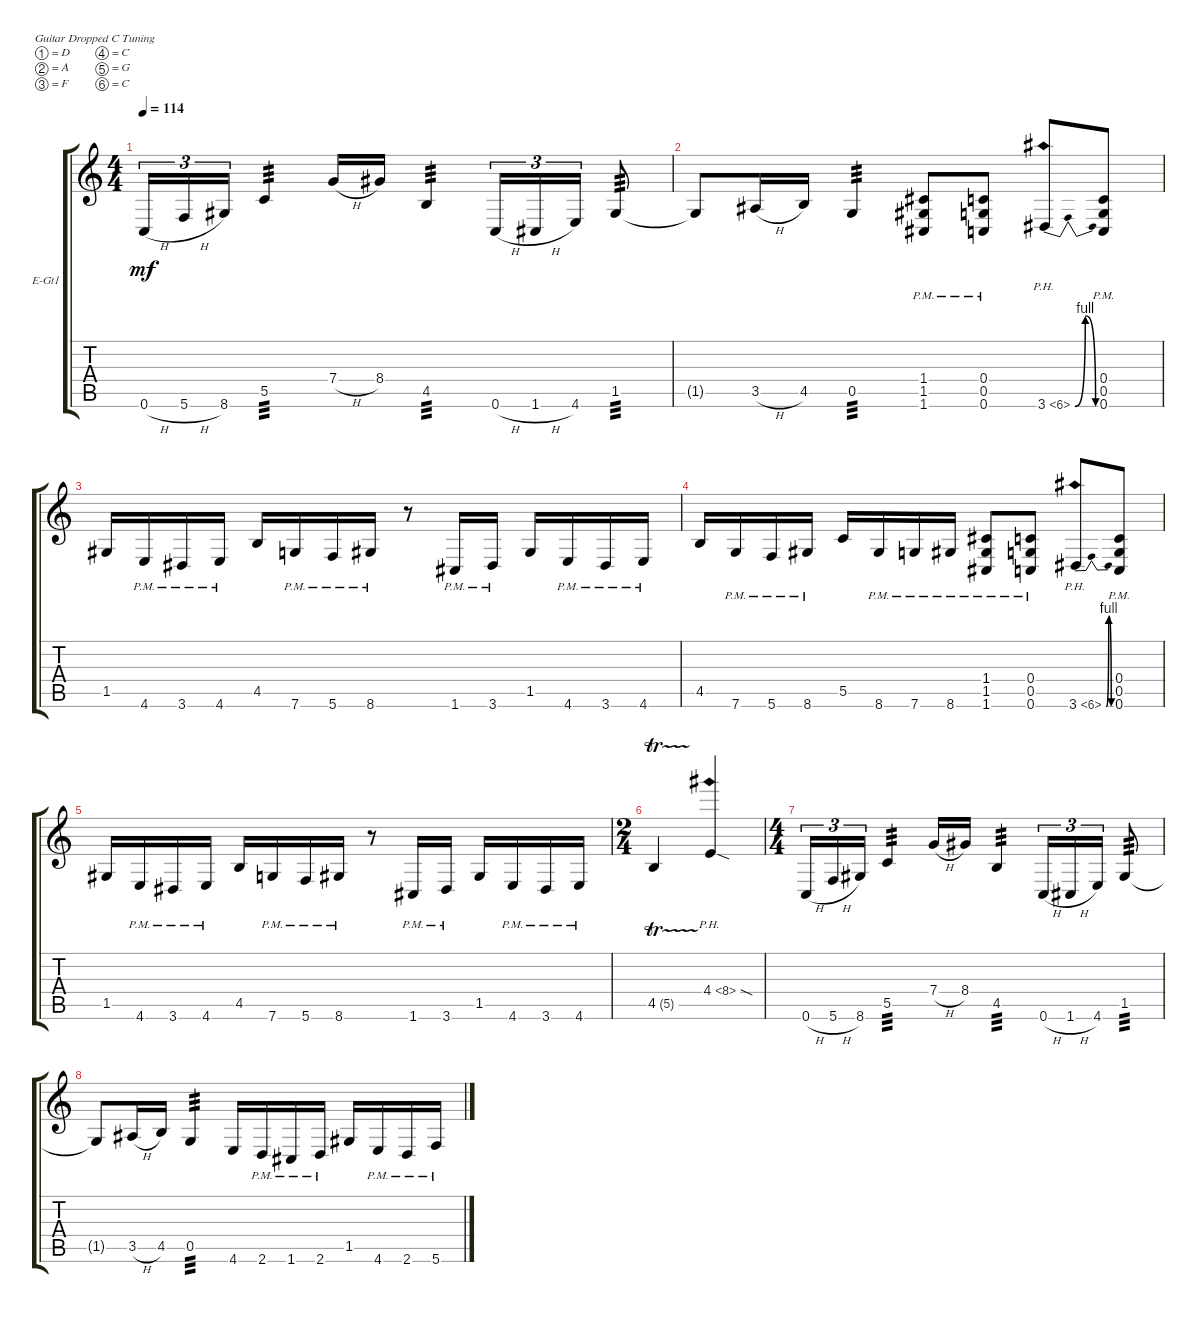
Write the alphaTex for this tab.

\defaultSystemsLayout 4
\bracketExtendMode groupsimilarinstruments
\firstSystemTrackNameOrientation horizontal
\otherSystemsTrackNameOrientation horizontal
\track ("Guitar 1" "E-Gt1") {instrument distortionguitar}
\staff {score tabs}
\tuning (D4 A3 F3 C3 G2 C2)
\ts (4 4)
\tempo 114
\clef g2
\ks c
0.6{h}.16{tu (3 2) dy mf instrument distortionguitar} 5.6{h}.16{tu (3 2)} 8.6.16{tu (3 2)} 5.5.4{tp 3} 7.4{h}.16 8.4.16 4.5.4{tp 3} 0.6{h}.16{tu (3 2)} 1.6{h}.16{tu (3 2)} 4.6.16{tu (3 2)} 1.5.8{tp 3} |
1.5{t}.8 3.5{h}.16 4.5.16 0.5.4{tp 3} (1.6{pm} 1.5{pm} 1.4{pm}).8 (0.6{pm} 0.5{pm} 0.4{pm}).8 3.6{be (bendrelease 0 0 16.2 4 20.4 4 30 0) ph 3}.8 (0.6{pm} 0.5{pm} 0.4{pm}).8 |
1.5.16 4.6{pm}.16 3.6{pm}.16 4.6{pm}.16 4.5.16 7.6{pm}.16 5.6{pm}.16 8.6{pm}.16 r.8 1.6{pm}.16 3.6{pm}.16 1.5.16 4.6{pm}.16 3.6{pm}.16 4.6{pm}.16 |
4.5.16 7.6{pm}.16 5.6{pm}.16 8.6{pm}.16 5.5.16 8.6{pm}.16 7.6{pm}.16 8.6{pm}.16 (1.6{pm} 1.5{pm} 1.4{pm}).8 (0.6{pm} 0.5{pm} 0.4{pm}).8 3.6{be (bendrelease 0 0 16.2 4 20.4 4 30 0) ph 3}.8 (0.6{pm} 0.5{pm} 0.4{pm}).8 |
1.5.16 4.6{pm}.16 3.6{pm}.16 4.6{pm}.16 4.5.16 7.6{pm}.16 5.6{pm}.16 8.6{pm}.16 r.8 1.6{pm}.16 3.6{pm}.16 1.5.16 4.6{pm}.16 3.6{pm}.16 4.6{pm}.16 |
\ts (2 4)
4.5{tr (5 16)}.4 4.4{ph 4 sod}.4 |
\ts (4 4)
0.6{h}.16{tu (3 2)} 5.6{h}.16{tu (3 2)} 8.6.16{tu (3 2)} 5.5.4{tp 3} 7.4{h}.16 8.4.16 4.5.4{tp 3} 0.6{h}.16{tu (3 2)} 1.6{h}.16{tu (3 2)} 4.6.16{tu (3 2)} 1.5.8{tp 3} |
1.5{t}.8 3.5{h}.16 4.5.16 0.5.4{tp 3} 4.6.16 2.6{pm}.16 1.6{pm}.16 2.6{pm}.16 1.5.16 4.6{pm}.16 2.6{pm}.16 5.6{pm}.16
